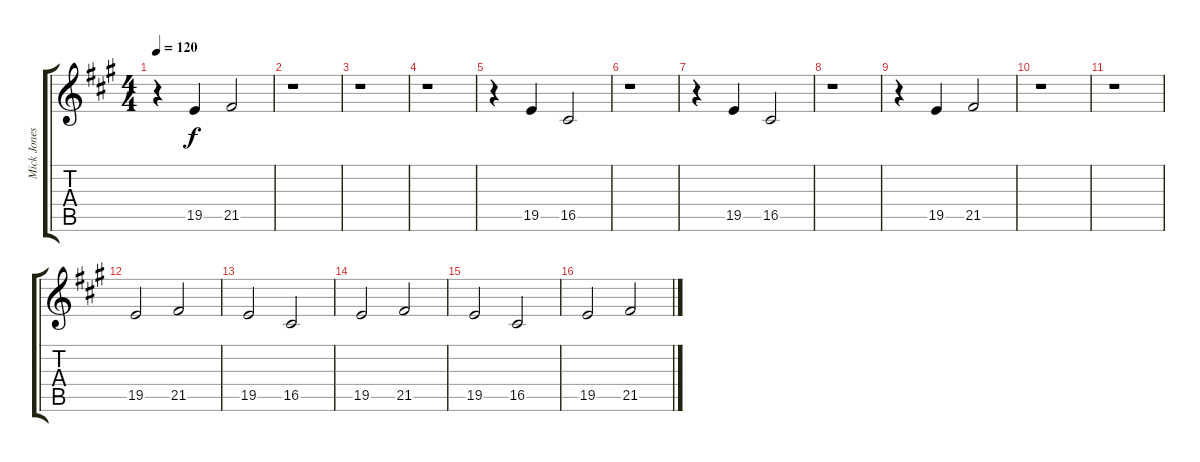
\track ("Mick Jones - Voices" "Mick Jones") {instrument choiraahs}
\staff {score tabs}
\tuning (E4 B3 G3 D3 A2 E2) {hide}
\ts (4 4)
\tempo 120
\clef g2
\ks a
r.4{dy f} 19.5.4 21.5.2 |
r.1 |
r.1 |
r.1 |
r.4 19.5.4 16.5.2 |
r.1 |
r.4 19.5.4 16.5.2 |
r.1 |
r.4 19.5.4 21.5.2 |
r.1 |
r.1 |
19.5.2 21.5.2 |
19.5.2 16.5.2 |
19.5.2 21.5.2 |
19.5.2 16.5.2 |
19.5.2 21.5.2
